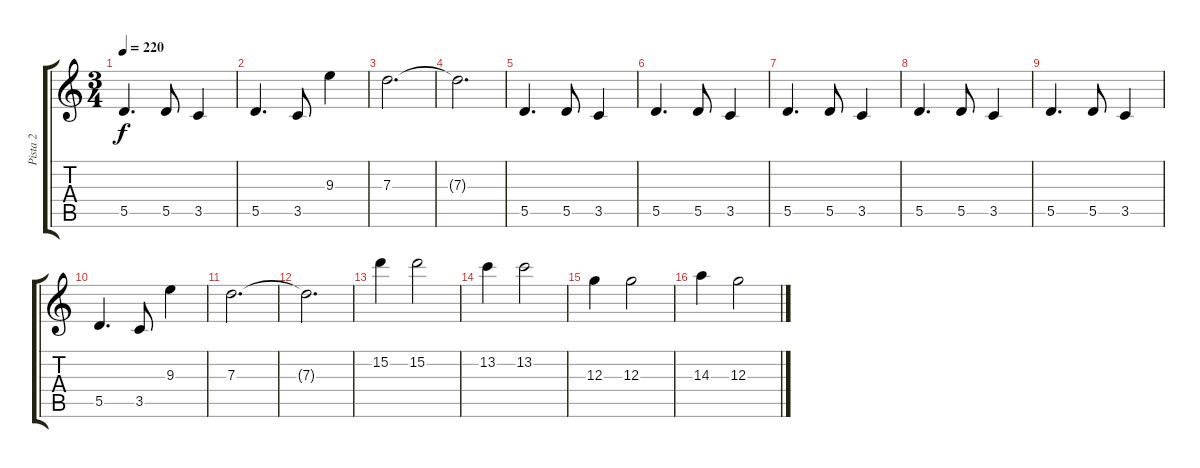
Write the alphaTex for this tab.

\track ("Pista 2" "Pista 2") {instrument overdrivenguitar}
\staff {score tabs}
\tuning (E4 B3 G3 D3 A2 E2) {hide}
\ts (3 4)
\tempo 220
\clef g2
\ks c
5.5.4{d dy f} 5.5.8 3.5.4 |
5.5.4{d} 3.5.8 9.3.4 |
7.3.2{d} |
7.3{t}.2{d} |
5.5.4{d} 5.5.8 3.5.4 |
5.5.4{d} 5.5.8 3.5.4 |
5.5.4{d} 5.5.8 3.5.4 |
5.5.4{d} 5.5.8 3.5.4 |
5.5.4{d} 5.5.8 3.5.4 |
5.5.4{d} 3.5.8 9.3.4 |
7.3.2{d} |
7.3{t}.2{d} |
15.2.4 15.2.2 |
13.2.4 13.2.2 |
12.3.4 12.3.2 |
14.3.4 12.3.2
